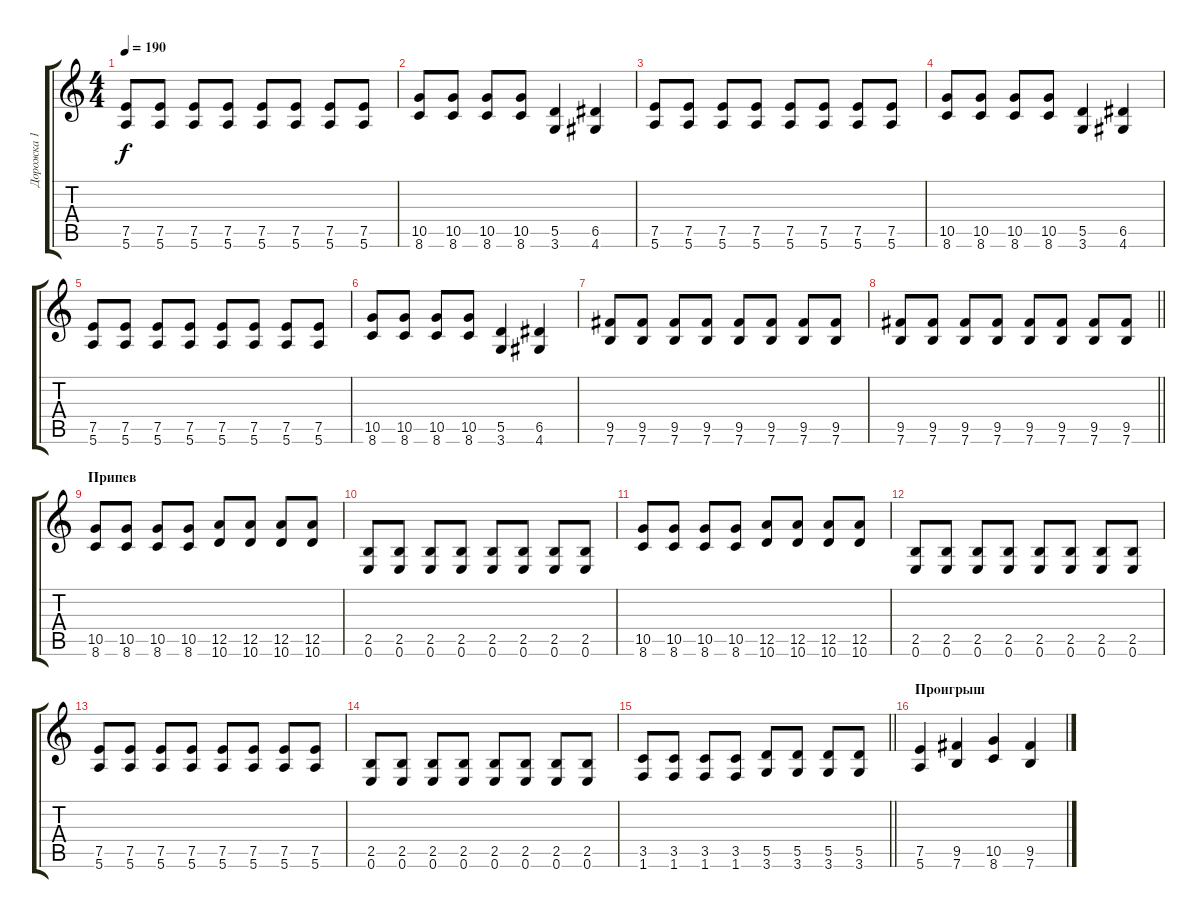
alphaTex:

\track ("Дорожка 1" "Дорожка 1") {instrument distortionguitar}
\staff {score tabs}
\tuning (E4 B3 G3 D3 A2 E2) {hide}
\ts (4 4)
\tempo 190
\clef g2
\ks c
(7.5 5.6).8{dy f} (7.5 5.6).8 (7.5 5.6).8 (7.5 5.6).8 (7.5 5.6).8 (7.5 5.6).8 (7.5 5.6).8 (7.5 5.6).8 |
(10.5 8.6).8 (10.5 8.6).8 (10.5 8.6).8 (10.5 8.6).8 (5.5 3.6).4 (6.5 4.6).4 |
(7.5 5.6).8 (7.5 5.6).8 (7.5 5.6).8 (7.5 5.6).8 (7.5 5.6).8 (7.5 5.6).8 (7.5 5.6).8 (7.5 5.6).8 |
(10.5 8.6).8 (10.5 8.6).8 (10.5 8.6).8 (10.5 8.6).8 (5.5 3.6).4 (6.5 4.6).4 |
(7.5 5.6).8 (7.5 5.6).8 (7.5 5.6).8 (7.5 5.6).8 (7.5 5.6).8 (7.5 5.6).8 (7.5 5.6).8 (7.5 5.6).8 |
(10.5 8.6).8 (10.5 8.6).8 (10.5 8.6).8 (10.5 8.6).8 (5.5 3.6).4 (6.5 4.6).4 |
(9.5 7.6).8 (9.5 7.6).8 (9.5 7.6).8 (9.5 7.6).8 (9.5 7.6).8 (9.5 7.6).8 (9.5 7.6).8 (9.5 7.6).8 |
\barLineRight lightlight
(9.5 7.6).8 (9.5 7.6).8 (9.5 7.6).8 (9.5 7.6).8 (9.5 7.6).8 (9.5 7.6).8 (9.5 7.6).8 (9.5 7.6).8 |
\section ("" "Припев")
(10.5 8.6).8 (10.5 8.6).8 (10.5 8.6).8 (10.5 8.6).8 (12.5 10.6).8 (12.5 10.6).8 (12.5 10.6).8 (12.5 10.6).8 |
(2.5 0.6).8 (2.5 0.6).8 (2.5 0.6).8 (2.5 0.6).8 (2.5 0.6).8 (2.5 0.6).8 (2.5 0.6).8 (2.5 0.6).8 |
(10.5 8.6).8 (10.5 8.6).8 (10.5 8.6).8 (10.5 8.6).8 (12.5 10.6).8 (12.5 10.6).8 (12.5 10.6).8 (12.5 10.6).8 |
(2.5 0.6).8 (2.5 0.6).8 (2.5 0.6).8 (2.5 0.6).8 (2.5 0.6).8 (2.5 0.6).8 (2.5 0.6).8 (2.5 0.6).8 |
(7.5 5.6).8 (7.5 5.6).8 (7.5 5.6).8 (7.5 5.6).8 (7.5 5.6).8 (7.5 5.6).8 (7.5 5.6).8 (7.5 5.6).8 |
(2.5 0.6).8 (2.5 0.6).8 (2.5 0.6).8 (2.5 0.6).8 (2.5 0.6).8 (2.5 0.6).8 (2.5 0.6).8 (2.5 0.6).8 |
\barLineRight lightlight
(3.5 1.6).8 (3.5 1.6).8 (3.5 1.6).8 (3.5 1.6).8 (5.5 3.6).8 (5.5 3.6).8 (5.5 3.6).8 (5.5 3.6).8 |
\section ("" "Проигрыш")
(7.5 5.6).4 (9.5 7.6).4 (10.5 8.6).4 (9.5 7.6).4
